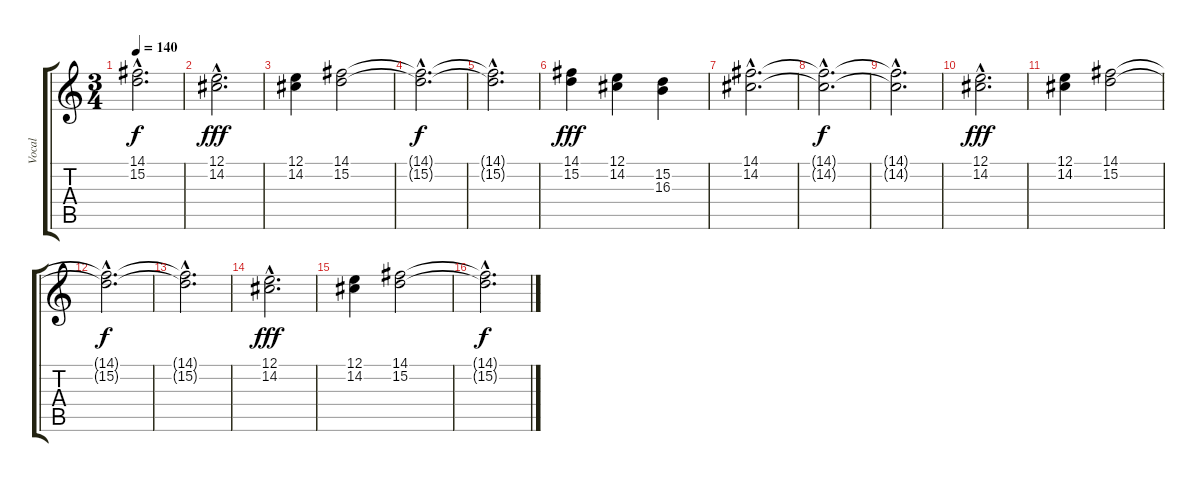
\track ("Vocal" "Vocal") {instrument reedorgan}
\staff {score tabs}
\tuning (E4 B3 G3 D3 A2 E2) {hide}
\ts (3 4)
\tempo 140
\clef g2
\ks c
(14.1{hac t} 15.2{hac t}).2{d dy f} |
(12.1{hac} 14.2{hac}).2{d dy fff} |
(12.1 14.2).4 (14.1 15.2).2 |
(14.1{hac t} 15.2{hac t}).2{d dy f} |
(14.1{hac t} 15.2{hac t}).2{d} |
(14.1 15.2).4{dy fff} (12.1 14.2).4 (15.2 16.3).4 |
(14.1{hac} 14.2{hac}).2{d} |
(14.1{hac t} 14.2{hac t}).2{d dy f} |
(14.1{hac t} 14.2{hac t}).2{d} |
(12.1{hac} 14.2{hac}).2{d dy fff} |
(12.1 14.2).4 (14.1 15.2).2 |
(14.1{hac t} 15.2{hac t}).2{d dy f} |
(14.1{hac t} 15.2{hac t}).2{d} |
(12.1{hac} 14.2{hac}).2{d dy fff} |
(12.1 14.2).4 (14.1 15.2).2 |
(14.1{hac t} 15.2{hac t}).2{d dy f}
